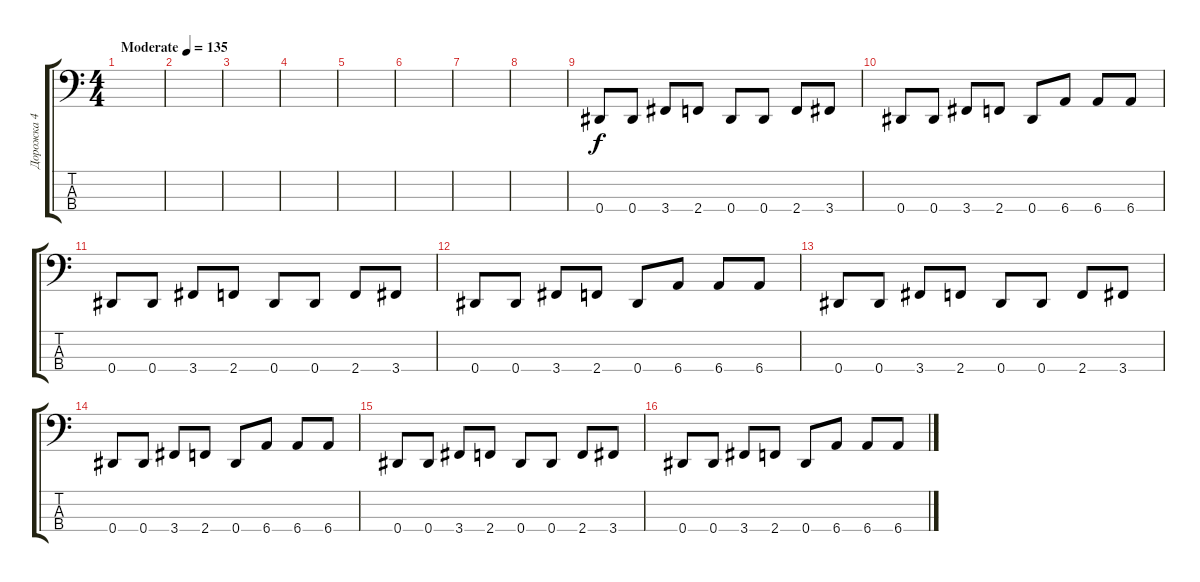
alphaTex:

\track ("Дорожка 4" "Дорожка 4") {instrument slapbass2}
\staff {score tabs}
\tuning (Gb2 Db2 Ab1 Eb1) {hide}
\ts (4 4)
\tempo (135 "Moderate")
\clef f4
\ks c
|
|
|
|
|
|
|
|
0.4.8 0.4.8 3.4.8 2.4.8 0.4.8 0.4.8 2.4.8 3.4.8 |
0.4.8 0.4.8 3.4.8 2.4.8 0.4.8 6.4.8 6.4.8 6.4.8 |
0.4.8 0.4.8 3.4.8 2.4.8 0.4.8 0.4.8 2.4.8 3.4.8 |
0.4.8 0.4.8 3.4.8 2.4.8 0.4.8 6.4.8 6.4.8 6.4.8 |
0.4.8 0.4.8 3.4.8 2.4.8 0.4.8 0.4.8 2.4.8 3.4.8 |
0.4.8 0.4.8 3.4.8 2.4.8 0.4.8 6.4.8 6.4.8 6.4.8 |
0.4.8 0.4.8 3.4.8 2.4.8 0.4.8 0.4.8 2.4.8 3.4.8 |
0.4.8 0.4.8 3.4.8 2.4.8 0.4.8 6.4.8 6.4.8 6.4.8
